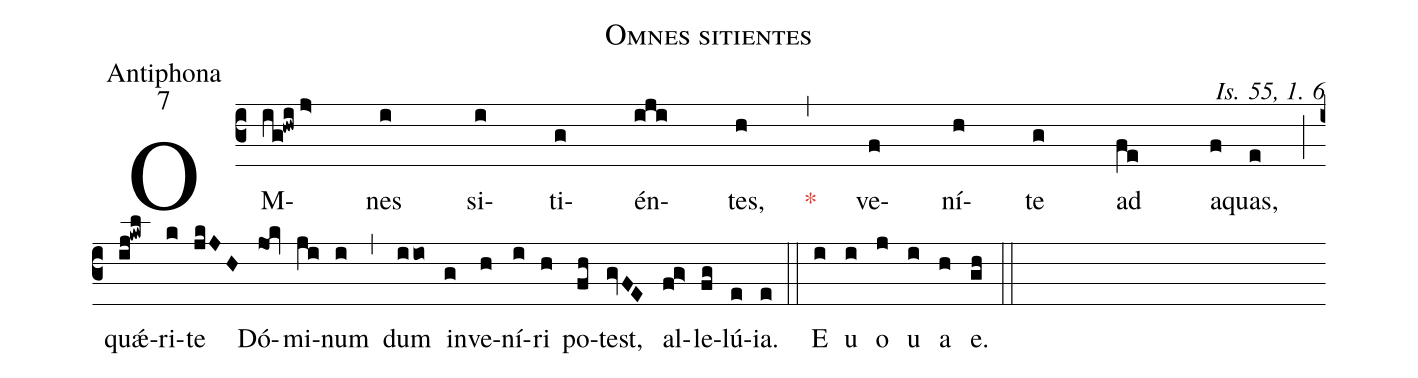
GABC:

name:Omnes sitientes;
office-part:Antiphona;
mode:7;
commentary:Is. 55, 1. 6;
%%
(c3) OM(ig!hwi!/j>)nes(i) si(i)ti(g)én(iji)tes,(h) <c>*</c>(,) ve(f)ní(h)te(g) ad(fe) a(f)quas,(e) (;) (z) qu<sp>'ae</sp>(ij!kwl)ri(k)te(jkJH) Dó(jok)mi(ji)num(i) (,) dum(iio<) in(g)ve(h)ní(i)ri(h) po(fh)test,(gvFE) al(fg>)le(fg)lú(e)ia.(e) (::) E(i) u(i) o(j) u(i) a(h) e.(gh) (::)
